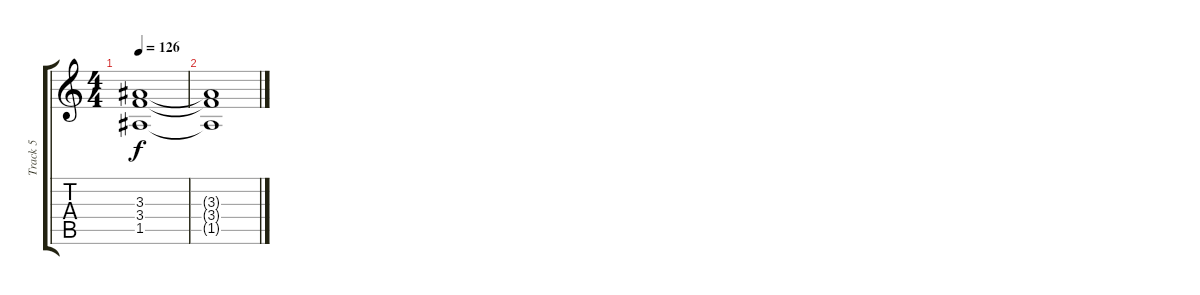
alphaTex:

\track ("Track 5" "Track 5") {instrument distortionguitar}
\staff {score tabs}
\tuning (E4 B3 G3 D3 A2 D2) {hide}
\ts (4 4)
\tempo 126
\clef g2
\ks c
(3.3{t} 3.4{t} 1.5{t}).1{dy f} |
(3.3{t} 3.4{t} 1.5{t}).1
